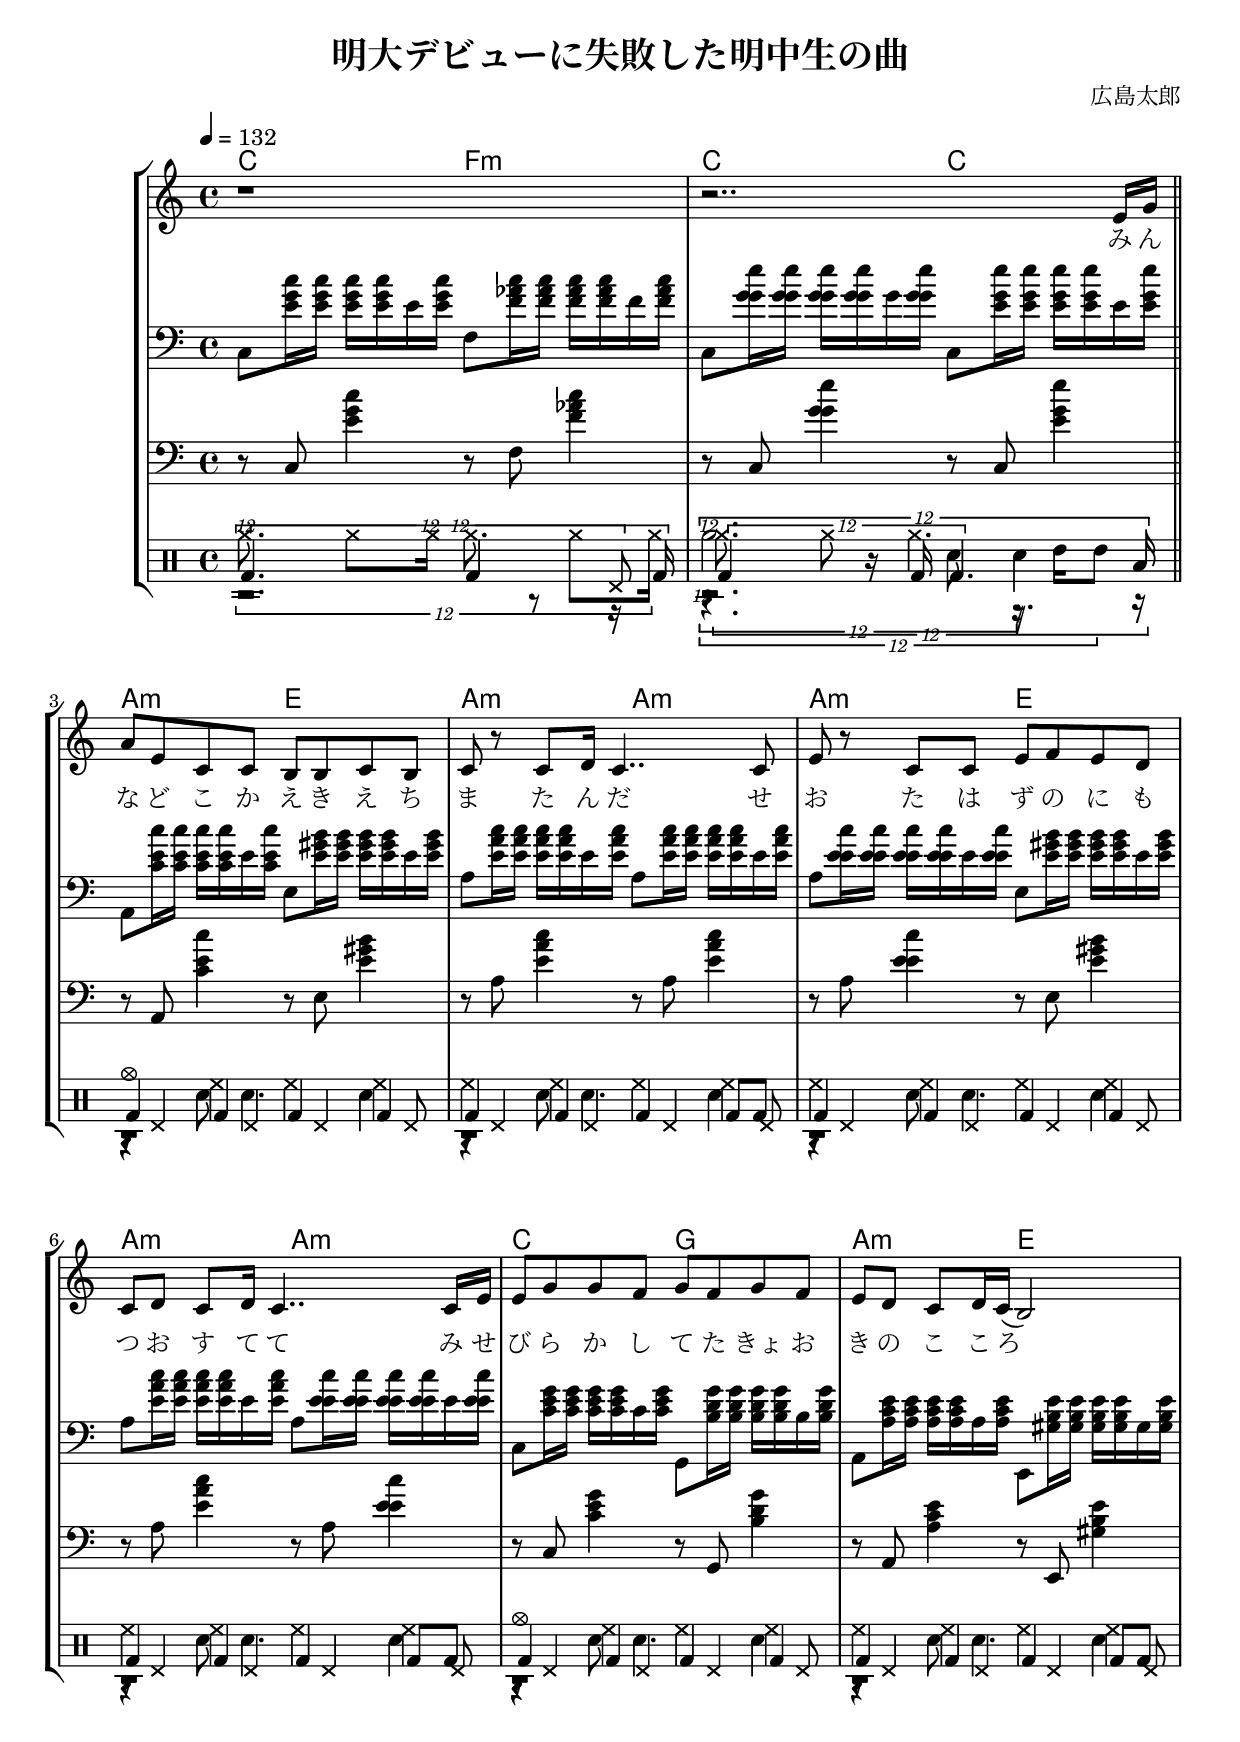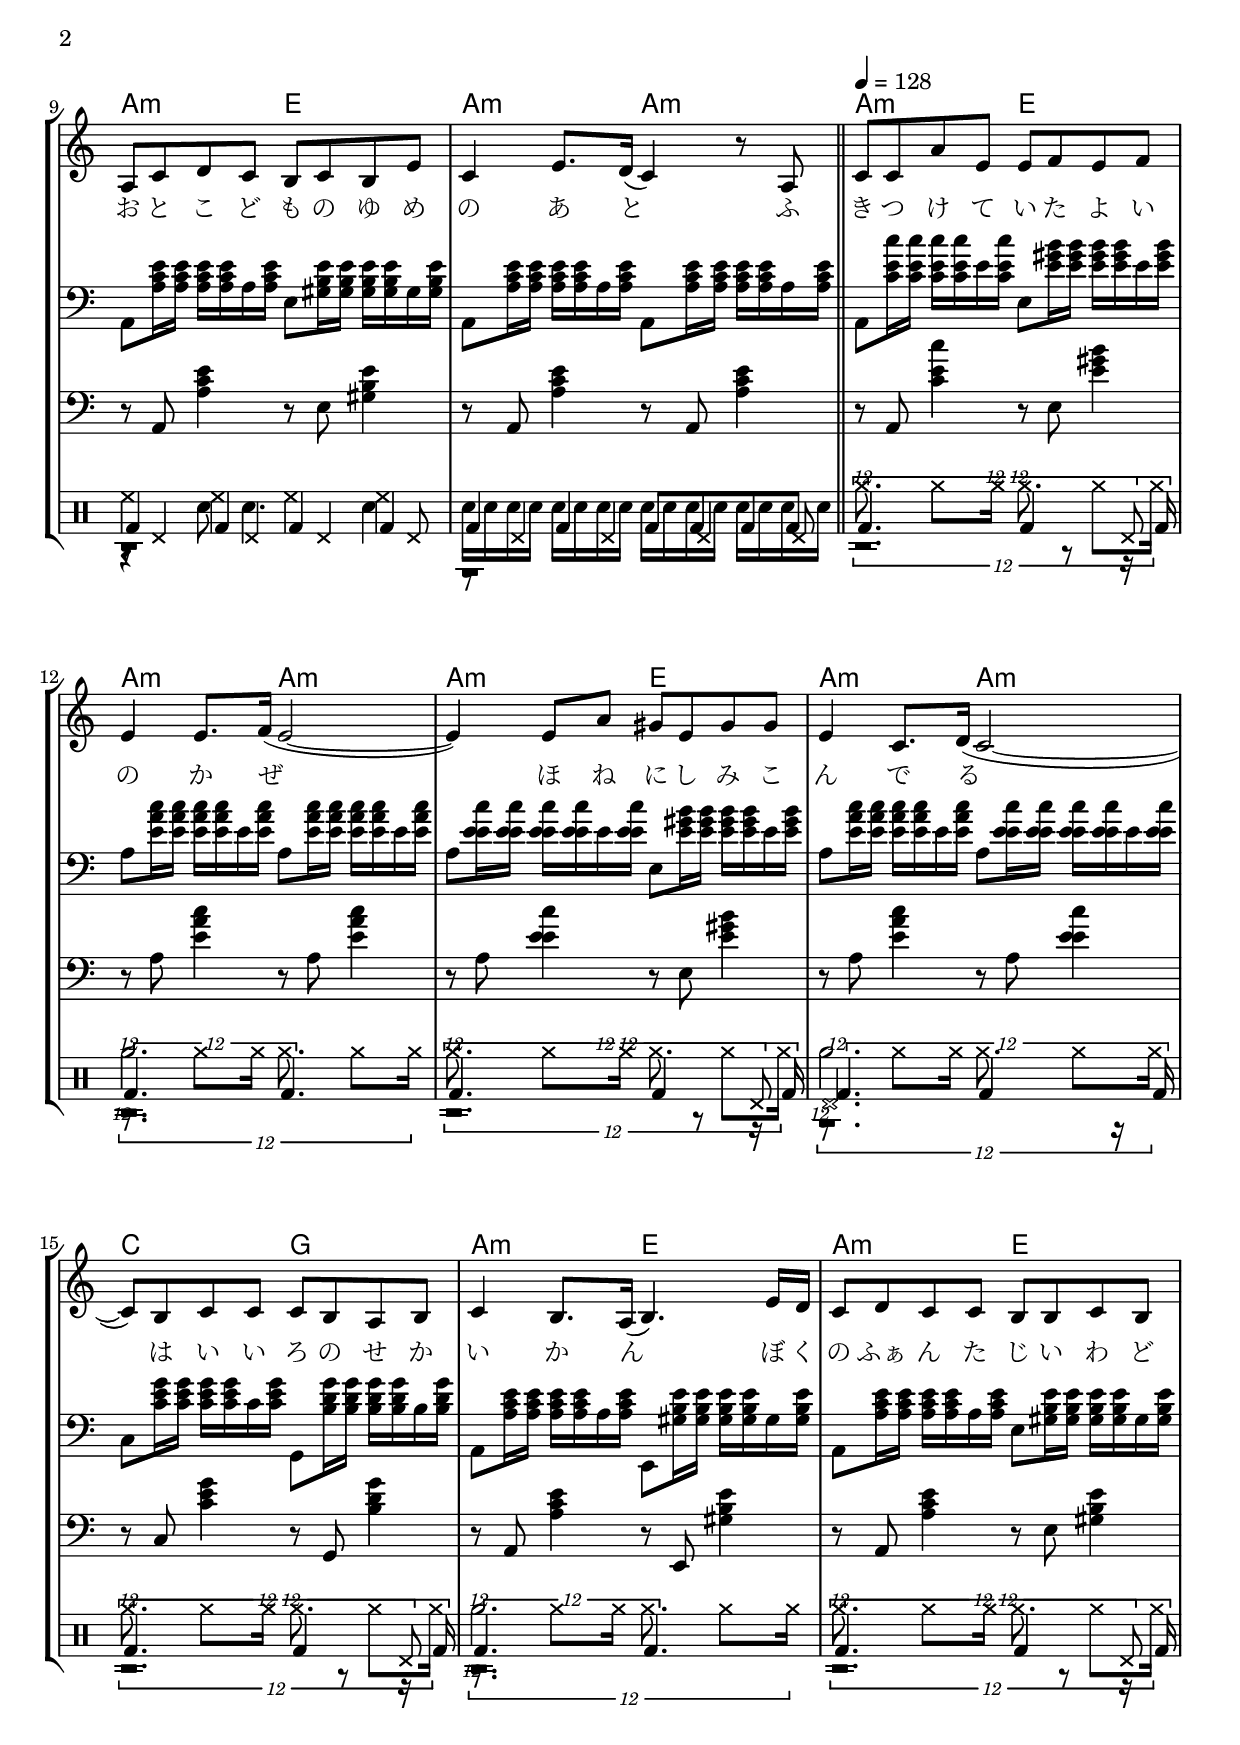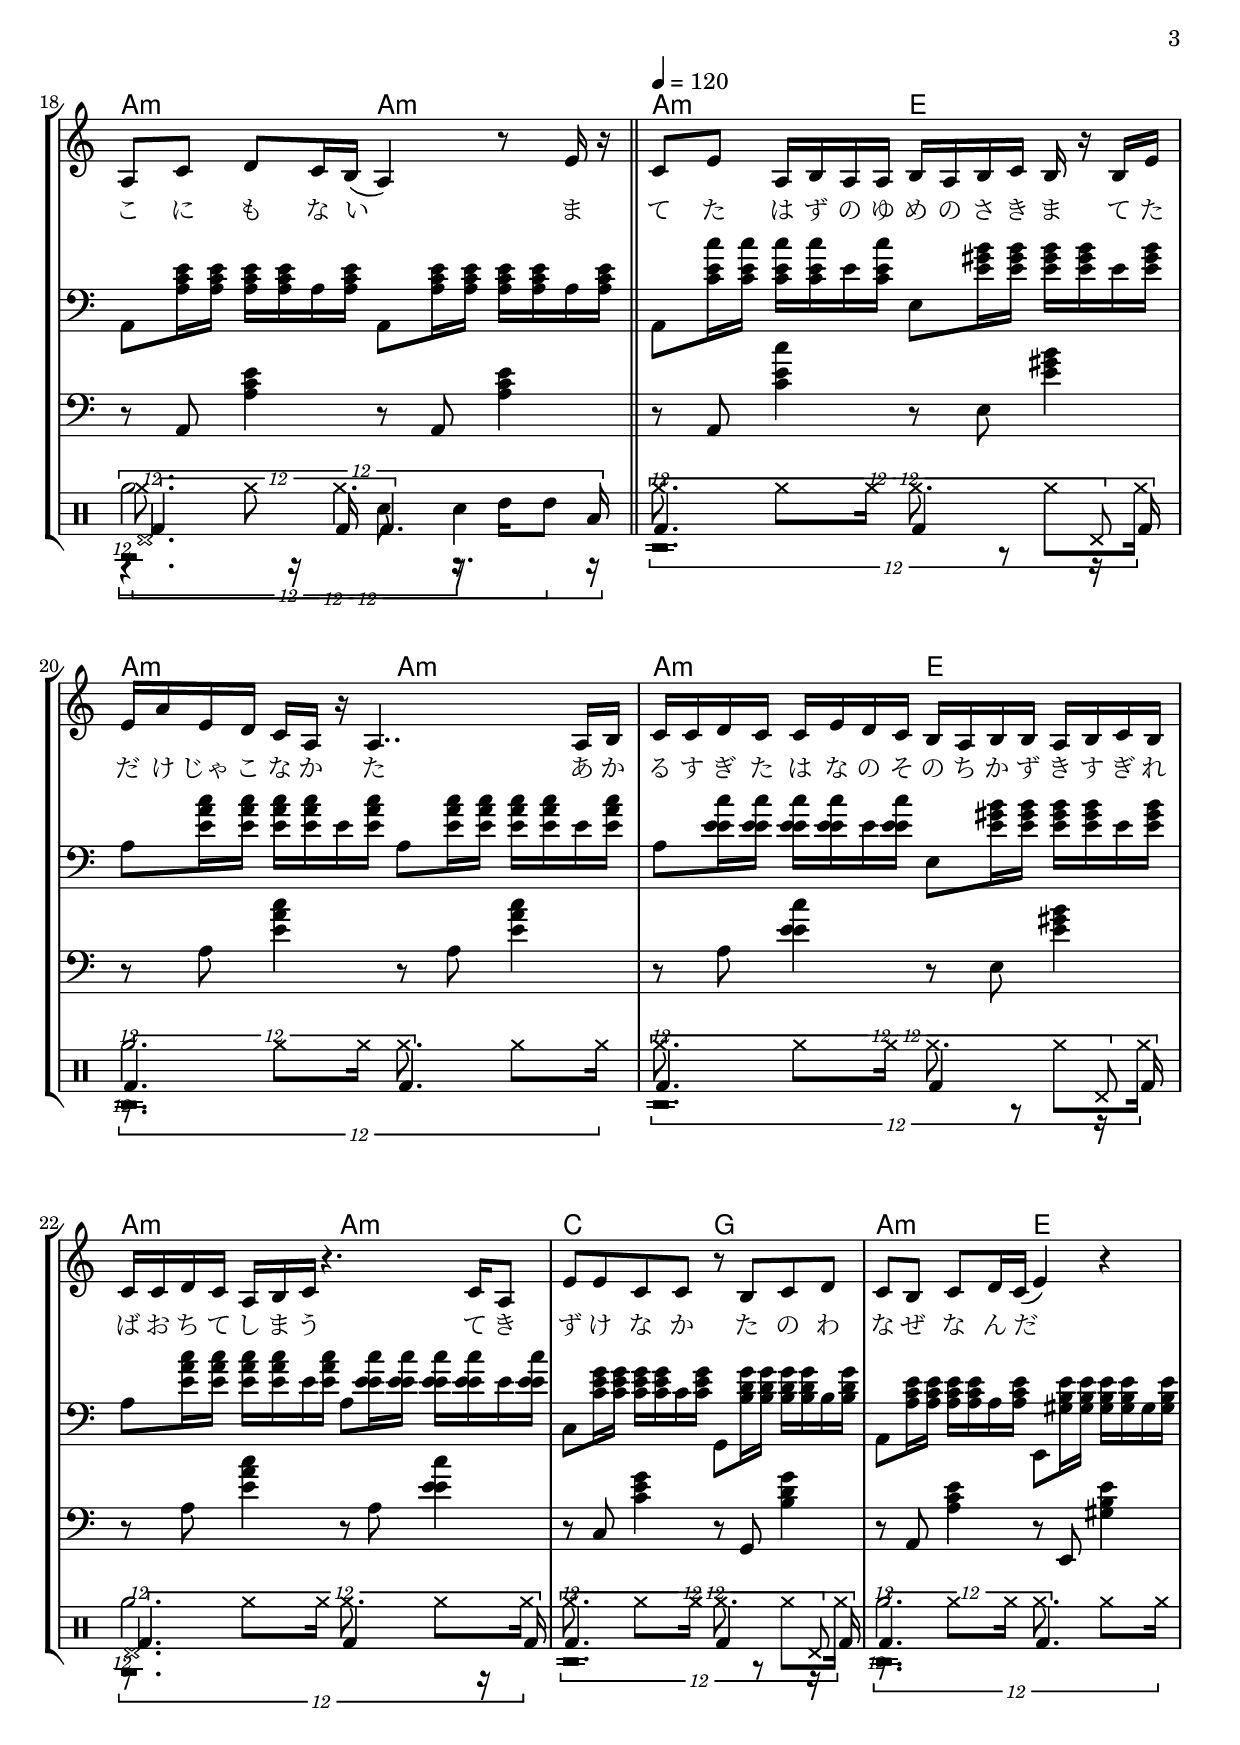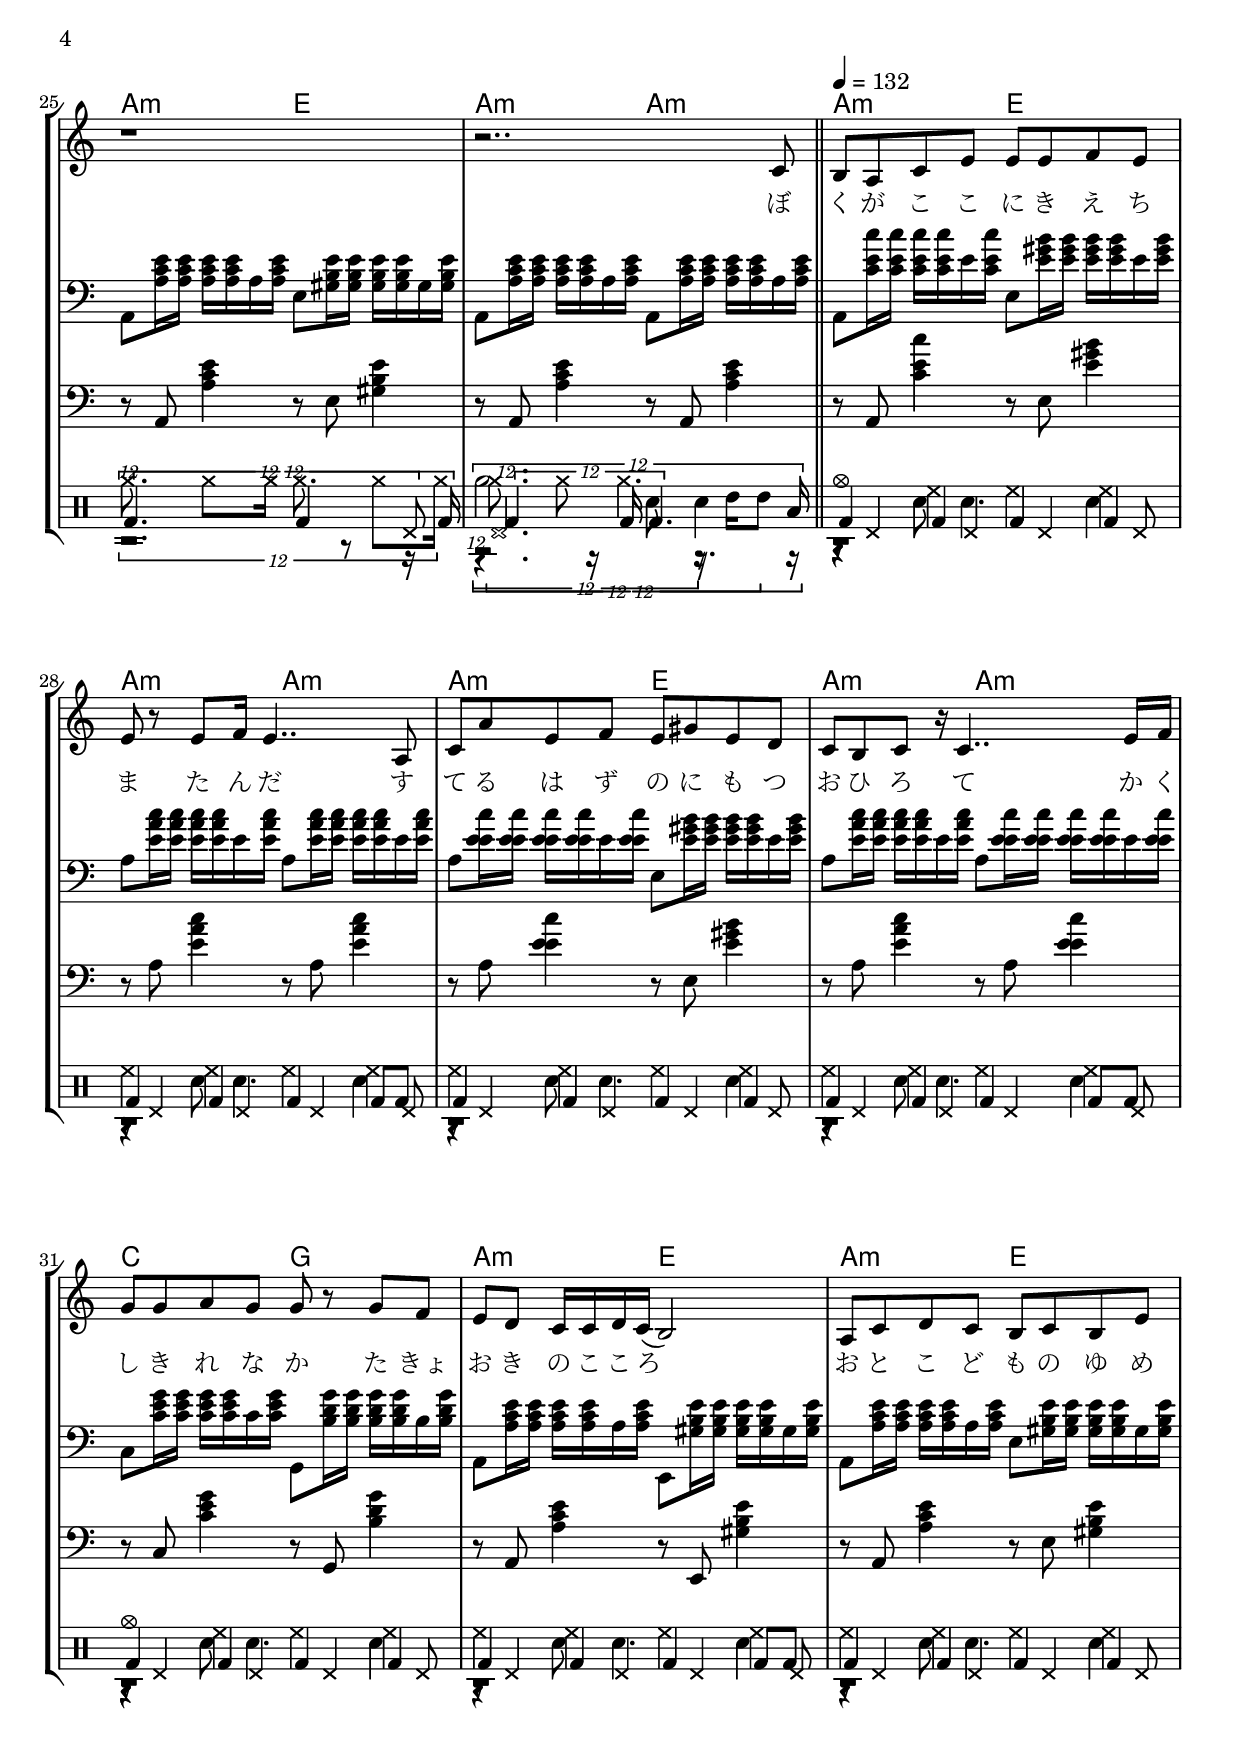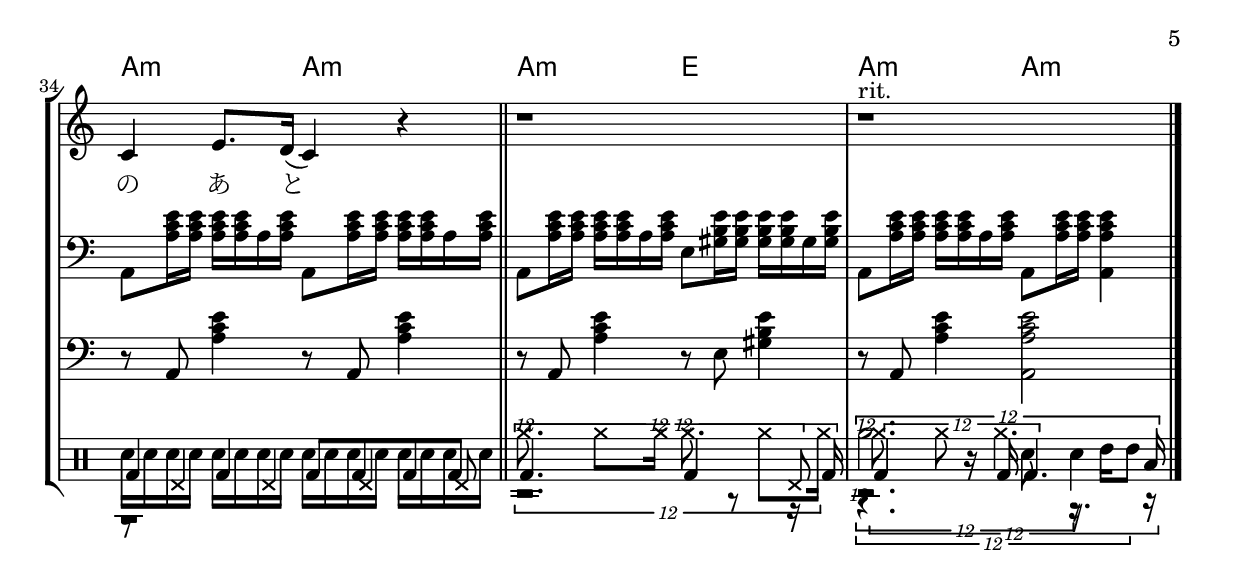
\version "2.12.1"

\header {
	title = \markup {明大デビューに失敗した明中生の曲}
	composer = \markup \center-column {広島太郎}
}

harmony = \chordmode {
	c2 f:m c c 

	a:m e a:m a:m a:m e a:m a:m c g a:m e a:m e a:m a:m 

	a:m e a:m a:m a:m e a:m a:m c g a:m e a:m e a:m a:m 

	a:m e a:m a:m a:m e a:m a:m c g a:m e a:m e a:m a:m 

	a:m e a:m a:m a:m e a:m a:m c g a:m e a:m e a:m a:m 

	a:m e a:m a:m 
}

melody = {
	\key c \major
	\tempo 4 = 132
	r1 | r2.. 
	\set Staff.midiInstrument = #"mmi0.42"
	e'16  g'16 
	a'8  e'8  c'8  c'8  b8  b8  c'8  b8 
	c'8  r8  c'8  d'16  c'4..  c'8 
	e'8  r8  c'8  c'8  e'8  f'8  e'8  d'8 
	c'8  d'8  c'8  d'16  c'4..  c'16  e'16 
	e'8  g'8  g'8  f'8  g'8  f'8  g'8  f'8 
	e'8  d'8  c'8  d'16  c'16  (b2) 
	a8  c'8  d'8  c'8  b8  c'8  b8  e'8 
	c'4  e'8.  d'16  (c'4)  	r8 	\set Staff.midiInstrument = #"mmi0.42"
	a8 
		\tempo 4 = 128
c'8  c'8  a'8  e'8  e'8  f'8  e'8  f'8 
	e'4  e'8.  f'16  (e'2~ 
	e'4)  e'8  a'8  gis'8  e'8  gis'8  gis'8 
	e'4  c'8.  d'16  (c'2~ 
	c'8)  b8  c'8  c'8  c'8  b8  a8  b8 
	c'4  b8.  a16  (b4.)  e'16  d'16 
	c'8  d'8  c'8  c'8  b8  b8  c'8  b8 
	a8  c'8  d'8  c'16  b16  (a4)  	r8 	\set Staff.midiInstrument = #"mmi0.42"
	e'16  r16 
		\tempo 4 = 120
c'8  e'8  a16  b16  a16  a16  b16  a16  b16  c'16  b16  r16  b16  e'16 
	e'16  a'16  e'16  d'16  c'16  a16  r16  a4..  a16  b16 
	c'16  c'16  d'16  c'16  c'16  e'16  d'16  c'16  b16  a16  b16  b16  a16  b16  c'16  b16 
	c'16  c'16  d'16  c'16  a16  b16  c'16  r4.  c'16  a8 
	e'8  e'8  c'8  c'8  r8  b8  c'8  d'8 
	c'8  b8  c'8  d'16  c'16  (e'4)  	r4 r1 r2.. 	\set Staff.midiInstrument = #"mmi0.42"
	c'8 
		\tempo 4 = 132
b8  a8  c'8  e'8  e'8  e'8  f'8  e'8 
	e'8  r8  e'8  f'16  e'4..  a8 
	c'8  a'8  e'8  f'8  e'8  gis'8  e'8  d'8 
	c'8  b8  c'8  r16  c'4..  e'16  f'16 
	g'8  g'8  a'8  g'8  g'8  r8  g'8  f'8 
	e'8  d'8  c'16  c'16  d'16  c'16  (b2) 
	a8  c'8  d'8  c'8  b8  c'8  b8  e'8 
	c'4  e'8.  d'16  (c'4)  	r4 	r1 | r1^"rit." \bar "|."
}

words = \lyricmode {
	
	み  ん  な  ど  こ  か  え  き  え  ち  ま  た  ん  だ  せ  お  た  は  ず  の  に  も  つ  お  す  て  て  み  せ  び  ら  か  し  て  た  きょ  お  き  の  こ  こ  ろ  お  と  こ  ど  も  の  ゆ  め  の  あ  と  
	ふ  き  つ  け  て  い  た  よ  い  の  か  ぜ  ほ  ね  に  し  み  こ  ん  で  る  は  い  い  ろ  の  せ  か  い  か  ん  ぼ  く  の  ふぁ  ん  た  じ  い  わ  ど  こ  に  も  な  い  
	ま  て  た  は  ず  の  ゆ  め  の  さ  き  ま  て  た  だ  け  じゃ  こ  な  か  た  あ  か  る  す  ぎ  た  は  な  の  そ  の  ち  か  ず  き  す  ぎ  れ  ば  お  ち  て  し  ま  う  て  き  ず  け  な  か  た  の  わ  な  ぜ  な  ん  だ  
	ぼ  く  が  こ  こ  に  き  え  ち  ま  た  ん  だ  す  て  る  は  ず  の  に  も  つ  お  ひ  ろ  て  か  く  し  き  れ  な  か  た  きょ  お  き  の  こ  こ  ろ  お  と  こ  ど  も  の  ゆ  め  の  あ  と  
	
}

tempochange = {
	\tempo 4 = 132
	r1 | r1 \bar "||"
	\tempo 4 = 132
	r1 | r1 | r1 | r1 | r1 | r1 | r1 | r1 \bar "||"
	\tempo 4 = 128
	r1 | r1 | r1 | r1 | r1 | r1 | r1 | r1 \bar "||"
	\tempo 4 = 120
	r1 | r1 | r1 | r1 | r1 | r1 | r1 | r1 \bar "||"
	\tempo 4 = 132
	r1 | r1 | r1 | r1 | r1 | r1 | r1 | r1 \bar "||"
	\tempo 4 = 132
	r1 | \tempo 4 = 99 r2 \tempo 4 = 88 r2 \bar "|."
}

mainacc = {
	\clef bass
	\set Staff.midiInstrument = #"Bright Acoustic"
	\key c \major
	\tempo 4 = 132
	c8 <e' g' c''>16 <e' g' c''>16   <e' g' c''>16 <e' g' c''>16   e'16 <e' g' c''>16
	f8 <f' as' c''>16 <f' as' c''>16   <f' as' c''>16 <f' as' c''>16   f'16 <f' as' c''>16
	c8 <g' g' e''>16 <g' g' e''>16   <g' g' e''>16 <g' g' e''>16   g'16 <g' g' e''>16
	c8 <e' g' e''>16 <e' g' e''>16   <e' g' e''>16 <e' g' e''>16   e'16 <e' g' e''>16
	\bar "||"

	\set Staff.midiInstrument = #"Bright Acoustic"
	a,8 <e' c' c''>16 <e' c' c''>16   <e' c' c''>16 <e' c' c''>16   e'16 <e' c' c''>16
	e8 <e' gis' b'>16 <e' gis' b'>16   <e' gis' b'>16 <e' gis' b'>16   e'16 <e' gis' b'>16
	a8 <e' a' c''>16 <e' a' c''>16   <e' a' c''>16 <e' a' c''>16   e'16 <e' a' c''>16
	a8 <e' a' c''>16 <e' a' c''>16   <e' a' c''>16 <e' a' c''>16   e'16 <e' a' c''>16
	a8 <e' e' c''>16 <e' e' c''>16   <e' e' c''>16 <e' e' c''>16   e'16 <e' e' c''>16
	e8 <e' gis' b'>16 <e' gis' b'>16   <e' gis' b'>16 <e' gis' b'>16   e'16 <e' gis' b'>16
	a8 <e' a' c''>16 <e' a' c''>16   <e' a' c''>16 <e' a' c''>16   e'16 <e' a' c''>16
	a8 <e' e' c''>16 <e' e' c''>16   <e' e' c''>16 <e' e' c''>16   e'16 <e' e' c''>16
	c8 <c' e' g'>16 <c' e' g'>16   <c' e' g'>16 <c' e' g'>16   c'16 <c' e' g'>16
	g,8 <b d' g'>16 <b d' g'>16   <b d' g'>16 <b d' g'>16   b16 <b d' g'>16
	a,8 <a c' e'>16 <a c' e'>16   <a c' e'>16 <a c' e'>16   a16 <a c' e'>16
	e,8 <gis b e'>16 <gis b e'>16   <gis b e'>16 <gis b e'>16   gis16 <gis b e'>16
	a,8 <a c' e'>16 <a c' e'>16   <a c' e'>16 <a c' e'>16   a16 <a c' e'>16
	e8 <gis b e'>16 <gis b e'>16   <gis b e'>16 <gis b e'>16   gis16 <gis b e'>16
	a,8 <a c' e'>16 <a c' e'>16   <a c' e'>16 <a c' e'>16   a16 <a c' e'>16
	a,8 <a c' e'>16 <a c' e'>16   <a c' e'>16 <a c' e'>16   a16 <a c' e'>16
	\bar "||"

	\set Staff.midiInstrument = #"Bright Acoustic"
	\tempo 4 = 128
	a,8 <e' c' c''>16 <e' c' c''>16   <e' c' c''>16 <e' c' c''>16   e'16 <e' c' c''>16
	e8 <e' gis' b'>16 <e' gis' b'>16   <e' gis' b'>16 <e' gis' b'>16   e'16 <e' gis' b'>16
	a8 <e' a' c''>16 <e' a' c''>16   <e' a' c''>16 <e' a' c''>16   e'16 <e' a' c''>16
	a8 <e' a' c''>16 <e' a' c''>16   <e' a' c''>16 <e' a' c''>16   e'16 <e' a' c''>16
	a8 <e' e' c''>16 <e' e' c''>16   <e' e' c''>16 <e' e' c''>16   e'16 <e' e' c''>16
	e8 <e' gis' b'>16 <e' gis' b'>16   <e' gis' b'>16 <e' gis' b'>16   e'16 <e' gis' b'>16
	a8 <e' a' c''>16 <e' a' c''>16   <e' a' c''>16 <e' a' c''>16   e'16 <e' a' c''>16
	a8 <e' e' c''>16 <e' e' c''>16   <e' e' c''>16 <e' e' c''>16   e'16 <e' e' c''>16
	c8 <c' e' g'>16 <c' e' g'>16   <c' e' g'>16 <c' e' g'>16   c'16 <c' e' g'>16
	g,8 <b d' g'>16 <b d' g'>16   <b d' g'>16 <b d' g'>16   b16 <b d' g'>16
	a,8 <a c' e'>16 <a c' e'>16   <a c' e'>16 <a c' e'>16   a16 <a c' e'>16
	e,8 <gis b e'>16 <gis b e'>16   <gis b e'>16 <gis b e'>16   gis16 <gis b e'>16
	a,8 <a c' e'>16 <a c' e'>16   <a c' e'>16 <a c' e'>16   a16 <a c' e'>16
	e8 <gis b e'>16 <gis b e'>16   <gis b e'>16 <gis b e'>16   gis16 <gis b e'>16
	a,8 <a c' e'>16 <a c' e'>16   <a c' e'>16 <a c' e'>16   a16 <a c' e'>16
	a,8 <a c' e'>16 <a c' e'>16   <a c' e'>16 <a c' e'>16   a16 <a c' e'>16
	\bar "||"

	\set Staff.midiInstrument = #"Bright Acoustic"
	\tempo 4 = 120
	a,8 <e' c' c''>16 <e' c' c''>16   <e' c' c''>16 <e' c' c''>16   e'16 <e' c' c''>16
	e8 <e' gis' b'>16 <e' gis' b'>16   <e' gis' b'>16 <e' gis' b'>16   e'16 <e' gis' b'>16
	a8 <e' a' c''>16 <e' a' c''>16   <e' a' c''>16 <e' a' c''>16   e'16 <e' a' c''>16
	a8 <e' a' c''>16 <e' a' c''>16   <e' a' c''>16 <e' a' c''>16   e'16 <e' a' c''>16
	a8 <e' e' c''>16 <e' e' c''>16   <e' e' c''>16 <e' e' c''>16   e'16 <e' e' c''>16
	e8 <e' gis' b'>16 <e' gis' b'>16   <e' gis' b'>16 <e' gis' b'>16   e'16 <e' gis' b'>16
	a8 <e' a' c''>16 <e' a' c''>16   <e' a' c''>16 <e' a' c''>16   e'16 <e' a' c''>16
	a8 <e' e' c''>16 <e' e' c''>16   <e' e' c''>16 <e' e' c''>16   e'16 <e' e' c''>16
	c8 <c' e' g'>16 <c' e' g'>16   <c' e' g'>16 <c' e' g'>16   c'16 <c' e' g'>16
	g,8 <b d' g'>16 <b d' g'>16   <b d' g'>16 <b d' g'>16   b16 <b d' g'>16
	a,8 <a c' e'>16 <a c' e'>16   <a c' e'>16 <a c' e'>16   a16 <a c' e'>16
	e,8 <gis b e'>16 <gis b e'>16   <gis b e'>16 <gis b e'>16   gis16 <gis b e'>16
	a,8 <a c' e'>16 <a c' e'>16   <a c' e'>16 <a c' e'>16   a16 <a c' e'>16
	e8 <gis b e'>16 <gis b e'>16   <gis b e'>16 <gis b e'>16   gis16 <gis b e'>16
	a,8 <a c' e'>16 <a c' e'>16   <a c' e'>16 <a c' e'>16   a16 <a c' e'>16
	a,8 <a c' e'>16 <a c' e'>16   <a c' e'>16 <a c' e'>16   a16 <a c' e'>16
	\bar "||"

	\set Staff.midiInstrument = #"Bright Acoustic"
	\tempo 4 = 132
	a,8 <e' c' c''>16 <e' c' c''>16   <e' c' c''>16 <e' c' c''>16   e'16 <e' c' c''>16
	e8 <e' gis' b'>16 <e' gis' b'>16   <e' gis' b'>16 <e' gis' b'>16   e'16 <e' gis' b'>16
	a8 <e' a' c''>16 <e' a' c''>16   <e' a' c''>16 <e' a' c''>16   e'16 <e' a' c''>16
	a8 <e' a' c''>16 <e' a' c''>16   <e' a' c''>16 <e' a' c''>16   e'16 <e' a' c''>16
	a8 <e' e' c''>16 <e' e' c''>16   <e' e' c''>16 <e' e' c''>16   e'16 <e' e' c''>16
	e8 <e' gis' b'>16 <e' gis' b'>16   <e' gis' b'>16 <e' gis' b'>16   e'16 <e' gis' b'>16
	a8 <e' a' c''>16 <e' a' c''>16   <e' a' c''>16 <e' a' c''>16   e'16 <e' a' c''>16
	a8 <e' e' c''>16 <e' e' c''>16   <e' e' c''>16 <e' e' c''>16   e'16 <e' e' c''>16
	c8 <c' e' g'>16 <c' e' g'>16   <c' e' g'>16 <c' e' g'>16   c'16 <c' e' g'>16
	g,8 <b d' g'>16 <b d' g'>16   <b d' g'>16 <b d' g'>16   b16 <b d' g'>16
	a,8 <a c' e'>16 <a c' e'>16   <a c' e'>16 <a c' e'>16   a16 <a c' e'>16
	e,8 <gis b e'>16 <gis b e'>16   <gis b e'>16 <gis b e'>16   gis16 <gis b e'>16
	a,8 <a c' e'>16 <a c' e'>16   <a c' e'>16 <a c' e'>16   a16 <a c' e'>16
	e8 <gis b e'>16 <gis b e'>16   <gis b e'>16 <gis b e'>16   gis16 <gis b e'>16
	a,8 <a c' e'>16 <a c' e'>16   <a c' e'>16 <a c' e'>16   a16 <a c' e'>16
	a,8 <a c' e'>16 <a c' e'>16   <a c' e'>16 <a c' e'>16   a16 <a c' e'>16
	\bar "||"

	\set Staff.midiInstrument = #"Bright Acoustic"
	a,8 <a c' e'>16 <a c' e'>16   <a c' e'>16 <a c' e'>16   a16 <a c' e'>16
	e8 <gis b e'>16 <gis b e'>16   <gis b e'>16 <gis b e'>16   gis16 <gis b e'>16
	a,8 <a c' e'>16 <a c' e'>16   <a c' e'>16 <a c' e'>16   a16 <a c' e'>16
	a,8 <a c' e'>16 <a c' e'>16 <a, a c' e'>4
	\bar "|."
}

subacc = {
	\clef bass
	\set Staff.midiInstrument = #"Overdriven Guitar"
	\key c \major
	\tempo 4 = 132
	r8 c <e' g' c''>4
	r8 f <f' as' c''>4
	r8 c <g' g' e''>4
	r8 c <e' g' e''>4
	\bar "||"

	\set Staff.midiInstrument = #"Overdriven Guitar"
	r8 a, <e' c' c''>4
	r8 e <e' gis' b'>4
	r8 a <e' a' c''>4
	r8 a <e' a' c''>4
	r8 a <e' e' c''>4
	r8 e <e' gis' b'>4
	r8 a <e' a' c''>4
	r8 a <e' e' c''>4
	r8 c <c' e' g'>4
	r8 g, <b d' g'>4
	r8 a, <a c' e'>4
	r8 e, <gis b e'>4
	r8 a, <a c' e'>4
	r8 e <gis b e'>4
	r8 a, <a c' e'>4
	r8 a, <a c' e'>4
	\bar "||"

	\set Staff.midiInstrument = #"Overdriven Guitar"
	\tempo 4 = 128
	r8 a, <e' c' c''>4
	r8 e <e' gis' b'>4
	r8 a <e' a' c''>4
	r8 a <e' a' c''>4
	r8 a <e' e' c''>4
	r8 e <e' gis' b'>4
	r8 a <e' a' c''>4
	r8 a <e' e' c''>4
	r8 c <c' e' g'>4
	r8 g, <b d' g'>4
	r8 a, <a c' e'>4
	r8 e, <gis b e'>4
	r8 a, <a c' e'>4
	r8 e <gis b e'>4
	r8 a, <a c' e'>4
	r8 a, <a c' e'>4
	\bar "||"

	\set Staff.midiInstrument = #"Overdriven Guitar"
	\tempo 4 = 120
	r8 a, <e' c' c''>4
	r8 e <e' gis' b'>4
	r8 a <e' a' c''>4
	r8 a <e' a' c''>4
	r8 a <e' e' c''>4
	r8 e <e' gis' b'>4
	r8 a <e' a' c''>4
	r8 a <e' e' c''>4
	r8 c <c' e' g'>4
	r8 g, <b d' g'>4
	r8 a, <a c' e'>4
	r8 e, <gis b e'>4
	r8 a, <a c' e'>4
	r8 e <gis b e'>4
	r8 a, <a c' e'>4
	r8 a, <a c' e'>4
	\bar "||"

	\set Staff.midiInstrument = #"Overdriven Guitar"
	\tempo 4 = 132
	r8 a, <e' c' c''>4
	r8 e <e' gis' b'>4
	r8 a <e' a' c''>4
	r8 a <e' a' c''>4
	r8 a <e' e' c''>4
	r8 e <e' gis' b'>4
	r8 a <e' a' c''>4
	r8 a <e' e' c''>4
	r8 c <c' e' g'>4
	r8 g, <b d' g'>4
	r8 a, <a c' e'>4
	r8 e, <gis b e'>4
	r8 a, <a c' e'>4
	r8 e <gis b e'>4
	r8 a, <a c' e'>4
	r8 a, <a c' e'>4
	\bar "||"

	\set Staff.midiInstrument = #"Overdriven Guitar"
	r8 a, <a c' e'>4
	r8 e <gis b e'>4
	r8 a, <a c' e'>4
	<a, a c' e'>2
	\bar "|."
}

percA = {
	\drummode {
	\times 16/12{ cymr8. cymr8 cymr16 cymr8. cymr8 cymr16 } |\times 16/12{ cymr8. cymr8 cymr4. r16 } \bar "||"
	r4 hh4 hh4 hh4  |hh4 hh4 hh4 hh4  |hh4 hh4 hh4 hh4  |hh4 hh4 hh4 hh4  |r4 hh4 hh4 hh4  |hh4 hh4 hh4 hh4  |hh4 hh4 hh4 hh4  |r1  \bar "||"
	\times 16/12{ cymr8. cymr8 cymr16 cymr8. cymr8 cymr16 } |\times 16/12{ r8. cymr8 cymr16 cymr8. cymr8 cymr16 } |\times 16/12{ cymr8. cymr8 cymr16 cymr8. cymr8 cymr16 } |\times 16/12{ r8. cymr8 cymr16 cymr8. cymr8 cymr16 } |\times 16/12{ cymr8. cymr8 cymr16 cymr8. cymr8 cymr16 } |\times 16/12{ r8. cymr8 cymr16 cymr8. cymr8 cymr16 } |\times 16/12{ cymr8. cymr8 cymr16 cymr8. cymr8 cymr16 } |\times 16/12{ cymr8. cymr8 cymr4. r16 } \bar "||"
	\times 16/12{ cymr8. cymr8 cymr16 cymr8. cymr8 cymr16 } |\times 16/12{ r8. cymr8 cymr16 cymr8. cymr8 cymr16 } |\times 16/12{ cymr8. cymr8 cymr16 cymr8. cymr8 cymr16 } |\times 16/12{ r8. cymr8 cymr16 cymr8. cymr8 cymr16 } |\times 16/12{ cymr8. cymr8 cymr16 cymr8. cymr8 cymr16 } |\times 16/12{ r8. cymr8 cymr16 cymr8. cymr8 cymr16 } |\times 16/12{ cymr8. cymr8 cymr16 cymr8. cymr8 cymr16 } |\times 16/12{ cymr8. cymr8 cymr4. r16 } \bar "||"
	r4 hh4 hh4 hh4  |hh4 hh4 hh4 hh4  |hh4 hh4 hh4 hh4  |hh4 hh4 hh4 hh4  |r4 hh4 hh4 hh4  |hh4 hh4 hh4 hh4  |hh4 hh4 hh4 hh4  |r1  \bar "||"
	\times 16/12{ cymr8. cymr8 cymr16 cymr8. cymr8 cymr16 } |\times 16/12{ cymr8. cymr8 cymr4. r16 } \bar "|."
	}
}

percB = {
	\drummode {
	\times 16/12{ r2 r8 hhp8 } |\times 16/12{ r2. } \bar "||"
	r4 sn8 sn4. sn4  |r4 sn8 sn4. sn4  |r4 sn8 sn4. sn4  |r4 sn8 sn4. sn4  |r4 sn8 sn4. sn4  |r4 sn8 sn4. sn4  |r4 sn8 sn4. sn4  |sn16 sn16 sn16 sn16 sn16 sn16 sn16 sn16 sn16 sn16 sn16 sn16 sn16 sn16 sn16 sn16  \bar "||"
	\times 16/12{ r2 r8 hhp8 } |\times 16/12{ r2. } |\times 16/12{ r2 r8 hhp8 } |\times 16/12{ hhp2. } |\times 16/12{ r2 r8 hhp8 } |\times 16/12{ r2. } |\times 16/12{ r2 r8 hhp8 } |\times 16/12{ hhp2. } \bar "||"
	\times 16/12{ r2 r8 hhp8 } |\times 16/12{ r2. } |\times 16/12{ r2 r8 hhp8 } |\times 16/12{ hhp2. } |\times 16/12{ r2 r8 hhp8 } |\times 16/12{ r2. } |\times 16/12{ r2 r8 hhp8 } |\times 16/12{ hhp2. } \bar "||"
	r4 sn8 sn4. sn4  |r4 sn8 sn4. sn4  |r4 sn8 sn4. sn4  |r4 sn8 sn4. sn4  |r4 sn8 sn4. sn4  |r4 sn8 sn4. sn4  |r4 sn8 sn4. sn4  |sn16 sn16 sn16 sn16 sn16 sn16 sn16 sn16 sn16 sn16 sn16 sn16 sn16 sn16 sn16 sn16  \bar "||"
	\times 16/12{ r2 r8 hhp8 } |\times 16/12{ r2. } \bar "|."
	}
}

percC = {
	\drummode {
	\times 16/12{ bd4. bd4 r16 bd16 } |\times 16/12{ bd4 r16 bd16 bd4. } \bar "||"
	bd4 bd4 bd4 bd4  |bd4 bd4 bd4 bd8 bd8  |bd4 bd4 bd4 bd4  |bd4 bd4 bd4 bd8 bd8  |bd4 bd4 bd4 bd4  |bd4 bd4 bd4 bd8 bd8  |bd4 bd4 bd4 bd4  |bd4 bd4 bd8 bd8 bd8 bd8  \bar "||"
	\times 16/12{ bd4. bd4 r16 bd16 } |\times 16/12{ bd4. bd4. } |\times 16/12{ bd4. bd4 r16 bd16 } |\times 16/12{ bd4. bd4 r16 bd16 } |\times 16/12{ bd4. bd4 r16 bd16 } |\times 16/12{ bd4. bd4. } |\times 16/12{ bd4. bd4 r16 bd16 } |\times 16/12{ bd4 r16 bd16 bd4. } \bar "||"
	\times 16/12{ bd4. bd4 r16 bd16 } |\times 16/12{ bd4. bd4. } |\times 16/12{ bd4. bd4 r16 bd16 } |\times 16/12{ bd4. bd4 r16 bd16 } |\times 16/12{ bd4. bd4 r16 bd16 } |\times 16/12{ bd4. bd4. } |\times 16/12{ bd4. bd4 r16 bd16 } |\times 16/12{ bd4 r16 bd16 bd4. } \bar "||"
	bd4 bd4 bd4 bd4  |bd4 bd4 bd4 bd8 bd8  |bd4 bd4 bd4 bd4  |bd4 bd4 bd4 bd8 bd8  |bd4 bd4 bd4 bd4  |bd4 bd4 bd4 bd8 bd8  |bd4 bd4 bd4 bd4  |bd4 bd4 bd8 bd8 bd8 bd8  \bar "||"
	\times 16/12{ bd4. bd4 r16 bd16 } |\times 16/12{ bd4 r16 bd16 bd4. } \bar "|."
	}
}

percD = {
	\drummode {
	\times 16/12{ r2. } |\times 16/12{ rb2. } \bar "||"
	r8 hhp4 hhp4 hhp4 hhp8  |r8 hhp4 hhp4 hhp4 hhp8  |r8 hhp4 hhp4 hhp4 hhp8  |r8 hhp4 hhp4 hhp4 hhp8  |r8 hhp4 hhp4 hhp4 hhp8  |r8 hhp4 hhp4 hhp4 hhp8  |r8 hhp4 hhp4 hhp4 hhp8  |r8 hhp4 hhp4 hhp4 hhp8  \bar "||"
	\times 16/12{ r2. } |\times 16/12{ rb2. } |\times 16/12{ r2. } |\times 16/12{ rb2. } |\times 16/12{ r2. } |\times 16/12{ rb2. } |\times 16/12{ r2. } |\times 16/12{ rb2. } \bar "||"
	\times 16/12{ r2. } |\times 16/12{ rb2. } |\times 16/12{ r2. } |\times 16/12{ rb2. } |\times 16/12{ r2. } |\times 16/12{ rb2. } |\times 16/12{ r2. } |\times 16/12{ rb2. } \bar "||"
	r8 hhp4 hhp4 hhp4 hhp8  |r8 hhp4 hhp4 hhp4 hhp8  |r8 hhp4 hhp4 hhp4 hhp8  |r8 hhp4 hhp4 hhp4 hhp8  |r8 hhp4 hhp4 hhp4 hhp8  |r8 hhp4 hhp4 hhp4 hhp8  |r8 hhp4 hhp4 hhp4 hhp8  |r8 hhp4 hhp4 hhp4 hhp8  \bar "||"
	\times 16/12{ r2. } |\times 16/12{ rb2. } \bar "|."
	}
}

percE = {
	\drummode {
	r1 |\times 16/12{ r4. sn8 sn4 } \bar "||"
	cymc1  |r1 |r1 |r1 |cymc1  |r1 |r1 |r1 \bar "||"
	r1 |r1 |r1 |r1 |r1 |r1 |r1 |\times 16/12{ r4. sn8 sn4 } \bar "||"
	r1 |r1 |r1 |r1 |r1 |r1 |r1 |\times 16/12{ r4. sn8 sn4 } \bar "||"
	cymc1  |r1 |r1 |r1 |cymc1  |r1 |r1 |r1 \bar "||"
	r1 |\times 16/12{ r4. sn8 sn4 } \bar "|."
	}
}

percF = {
	\drummode {
	r1 |\times 16/12{ r2 r16 tommh16 tommh8 } \bar "||"
	r1 | r1 | r1 | r1 | r1 | r1 | r1 | r1 \bar "||"
	r1 |r1 |r1 |r1 |r1 |r1 |r1 |\times 16/12{ r2 r16 tommh16 tommh8 } \bar "||"
	r1 |r1 |r1 |r1 |r1 |r1 |r1 |\times 16/12{ r2 r16 tommh16 tommh8 } \bar "||"
	r1 | r1 | r1 | r1 | r1 | r1 | r1 | r1 \bar "||"
	r1 |\times 16/12{ r2 r16 tommh16 tommh8 } \bar "|."
	}
}

percG = {
	\drummode {
	r1 |\times 16/12{ r2 r8. toml16 } \bar "||"
	r1 | r1 | r1 | r1 | r1 | r1 | r1 | r1 \bar "||"
	r1 |r1 |r1 |r1 |r1 |r1 |r1 |\times 16/12{ r2 r8. toml16 } \bar "||"
	r1 |r1 |r1 |r1 |r1 |r1 |r1 |\times 16/12{ r2 r8. toml16 } \bar "||"
	r1 | r1 | r1 | r1 | r1 | r1 | r1 | r1 \bar "||"
	r1 |\times 16/12{ r2 r8. toml16 } \bar "|."
	}
}

\score {
	<<
		\new StaffGroup <<
			\new ChordNames {\harmony}
			\new Voice = "melody" {\melody}
			\new Lyrics \lyricsto "melody" \words
			\new Staff = "mainacc" {\mainacc}
			\new Staff = "subacc" {\subacc}
			\new DrumStaff <<
				\new DrumVoice {\percA}
				\new DrumVoice {\percB}
				\new DrumVoice {\percC}
				\new DrumVoice {\percD}
				\new DrumVoice {\percE}
				\new DrumVoice {\percF}
				\new DrumVoice {\percG}
			>>
		>>
	>>
	\layout { }
}
